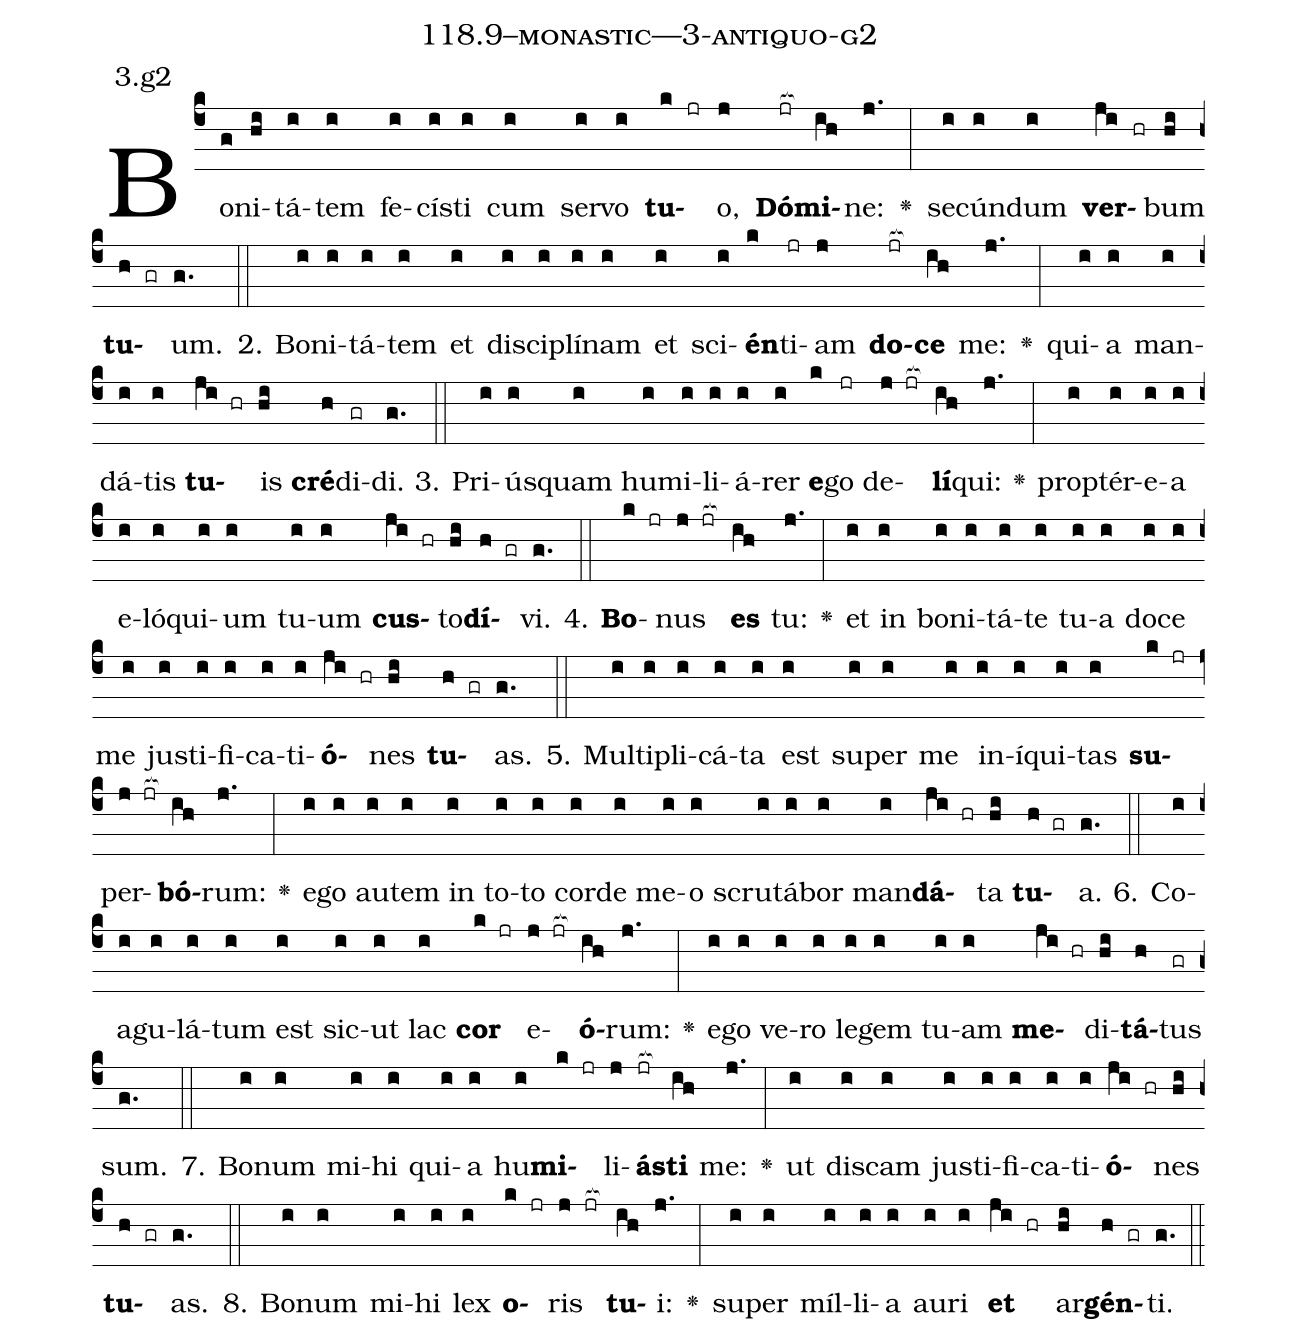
name: 118.9--monastic---3-antiquo-g2;
annotation: 3.g2;
%%
(c4)Bo(g)ni(hi)tá(i)tem(i) fe(i)cís(i)ti(i) cum(i) ser(i)vo(i) <b>tu</b>(k jr)o,(j) <b>Dó</b>(jr[ocb:1{])<b>mi</b>(ih[ocb:0}])ne:(j.) <v>\greheightstar</v>(:) se(i)cún(i)dum(i) <b>ver</b>(ji hr)bum(hi) <b>tu</b>(h gr)um.(g.) (::)
2. Bo(i)ni(i)tá(i)tem(i) et(i) di(i)sci(i)plí(i)nam(i) et(i) sci(i)<b>én</b>(k)ti(jr)am(j) <b>do</b>(jr[ocb:1{])<b>ce</b>(ih[ocb:0}]) me:(j.) <v>\greheightstar</v>(:) qui(i)a(i) man(i)dá(i)tis(i) <b>tu</b>(ji hr)is(hi) <b>cré</b>(h)di(gr)di.(g.) (::)
3. Pri(i)ús(i)quam(i) hu(i)mi(i)li(i)á(i)rer(i) <b>e</b>(k)go(jr) de(j jr[ocb:1{])<b>lí</b>(ih[ocb:0}])qui:(j.) <v>\greheightstar</v>(:) prop(i)tér(i)e(i)a(i) e(i)ló(i)qui(i)um(i) tu(i)um(i) <b>cus</b>(ji hr)to(hi)<b>dí</b>(h gr)vi.(g.) (::)
4. <b>Bo</b>(k jr)nus(j jr[ocb:1{]) <b>es</b>(ih[ocb:0}]) tu:(j.) <v>\greheightstar</v>(:) et(i) in(i) bo(i)ni(i)tá(i)te(i) tu(i)a(i) do(i)ce(i) me(i) jus(i)ti(i)fi(i)ca(i)ti(i)<b>ó</b>(ji hr)nes(hi) <b>tu</b>(h gr)as.(g.) (::)
5. Mul(i)ti(i)pli(i)cá(i)ta(i) est(i) su(i)per(i) me(i) in(i)í(i)qui(i)tas(i) <b>su</b>(k jr)per(j jr[ocb:1{])<b>bó</b>(ih[ocb:0}])rum:(j.) <v>\greheightstar</v>(:) e(i)go(i) au(i)tem(i) in(i) to(i)to(i) cor(i)de(i) me(i)o(i) scru(i)tá(i)bor(i) man(i)<b>dá</b>(ji hr)ta(hi) <b>tu</b>(h gr)a.(g.) (::)
6. Co(i)a(i)gu(i)lá(i)tum(i) est(i) sic(i)ut(i) lac(i) <b>cor</b>(k jr) e(j jr[ocb:1{])<b>ó</b>(ih[ocb:0}])rum:(j.) <v>\greheightstar</v>(:) e(i)go(i) ve(i)ro(i) le(i)gem(i) tu(i)am(i) <b>me</b>(ji hr)di(hi)<b>tá</b>(h)tus(gr) sum.(g.) (::)
7. Bo(i)num(i) mi(i)hi(i) qui(i)a(i) hu(i)<b>mi</b>(k jr)li(j)<b>ás</b>(jr[ocb:1{])<b>ti</b>(ih[ocb:0}]) me:(j.) <v>\greheightstar</v>(:) ut(i) dis(i)cam(i) jus(i)ti(i)fi(i)ca(i)ti(i)<b>ó</b>(ji hr)nes(hi) <b>tu</b>(h gr)as.(g.) (::)
8. Bo(i)num(i) mi(i)hi(i) lex(i) <b>o</b>(k jr)ris(j jr[ocb:1{]) <b>tu</b>(ih[ocb:0}])i:(j.) <v>\greheightstar</v>(:) su(i)per(i) míl(i)li(i)a(i) au(i)ri(i) <b>et</b>(ji hr) ar(hi)<b>gén</b>(h gr)ti.(g.) (::)
